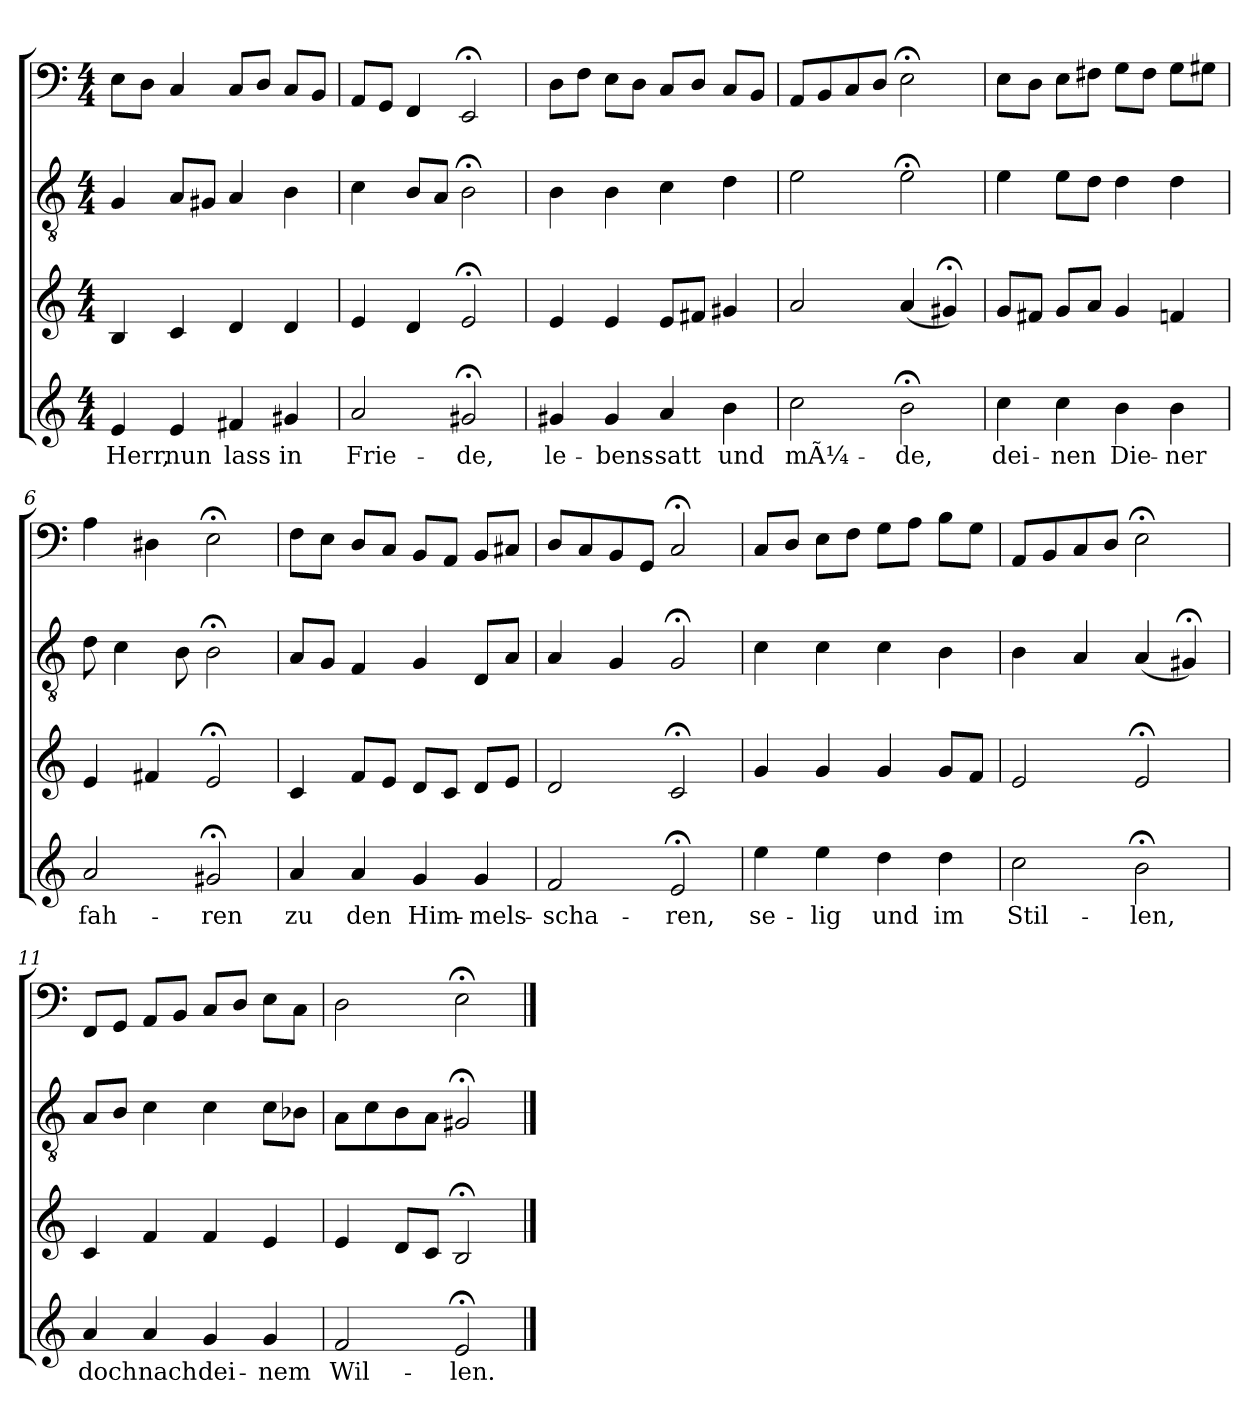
**kern	**text	**kern	**kern	**kern
*part4	*part4	*part3	*part2	*part1
*staff4	*staff4	*staff3	*staff2	*staff1
*clefG2	*	*clefG2	*clefGv2	*clefF4
*k[]	*	*k[]	*k[]	*k[]
*a:	*	*a:	*a:	*a:
*M4/4	*	*M4/4	*M4/4	*M4/4
=1	=1	=1	=1	=1
4e	Herr,	4B	4G	8EL
.	.	.	.	8DJ
4e	nun	4c	8AL	4C
.	.	.	8G#XJ	.
4f#X	lass	4d	4A	8CL
.	.	.	.	8DJ
4g#X	in	4d	4B	8CL
.	.	.	.	8BBJ
=2	=2	=2	=2	=2
2a	Frie-	4e	4c	8AAL
.	.	.	.	8GGJ
.	.	4d	8BL	4FF
.	.	.	8AJ	.
2g#X;<	-de,	2e;<	2B;<	2EE;<
=3	=3	=3	=3	=3
4g#X	le-	4e	4B	8DL
.	.	.	.	8FJ
4g#	-bens-	4e	4B	8EL
.	.	.	.	8DJ
4a	-satt	8eL	4c	8CL
.	.	8f#XJ	.	8DJ
4b	und	4g#X	4d	8CL
.	.	.	.	8BBJ
=4	=4	=4	=4	=4
2cc	mÃ¼-	2a	2e	8AAL
.	.	.	.	8BB
.	.	.	.	8C
.	.	.	.	8DJ
2b;<	-de,	(4a	2e;<	2E;<
.	.	4g#X;<)	.	.
=5	=5	=5	=5	=5
4cc	dei-	8gL	4e	8EL
.	.	8f#XJ	.	8DJ
4cc	-nen	8gL	8eL	8EL
.	.	8aJ	8dJ	8F#XJ
4b	Die-	4g	4d	8GL
.	.	.	.	8F#J
4b	-ner	4fn	4d	8GL
.	.	.	.	8G#XJ
=6	=6	=6	=6	=6
2a	fah-	4e	8d	4A
.	.	.	4c	.
.	.	4f#X	.	4D#X
.	.	.	8B	.
2g#X;<	-ren	2e;<	2B;<	2E;<
=7	=7	=7	=7	=7
4a	zu	4c	8AL	8FL
.	.	.	8GJ	8EJ
4a	den	8fL	4F	8DL
.	.	8eJ	.	8CJ
4g	Him-	8dL	4G	8BBL
.	.	8cJ	.	8AAJ
4g	-mels-	8dL	8DL	8BBL
.	.	8eJ	8AJ	8C#XJ
=8	=8	=8	=8	=8
2f	-scha-	2d	4A	8DL
.	.	.	.	8C
.	.	.	4G	8BB
.	.	.	.	8GGJ
2e;<	-ren,	2c;<	2G;<	2C;<
=9	=9	=9	=9	=9
4ee	se-	4g	4c	8CL
.	.	.	.	8DJ
4ee	-lig	4g	4c	8EL
.	.	.	.	8FJ
4dd	und	4g	4c	8GL
.	.	.	.	8AJ
4dd	im	8gL	4B	8BL
.	.	8fJ	.	8GJ
=10	=10	=10	=10	=10
2cc	Stil-	2e	4B	8AAL
.	.	.	.	8BB
.	.	.	4A	8C
.	.	.	.	8DJ
2b;<	-len,	2e;<	(4A	2E;<
.	.	.	4G#X;<)	.
=11	=11	=11	=11	=11
4a	doch	4c	8AL	8FFL
.	.	.	8BJ	8GGJ
4a	nach	4f	4c	8AAL
.	.	.	.	8BBJ
4g	dei-	4f	4c	8CL
.	.	.	.	8DJ
4g	-nem	4e	8cL	8EL
.	.	.	8B-XJ	8CJ
=12	=12	=12	=12	=12
2f	Wil-	4e	8AL	2D
.	.	.	8c	.
.	.	8dL	8B	.
.	.	8cJ	8AJ	.
2e;<	-len.	2B;<	2G#X;<	2E;<
==	==	==	==	==
*-	*-	*-	*-	*-
